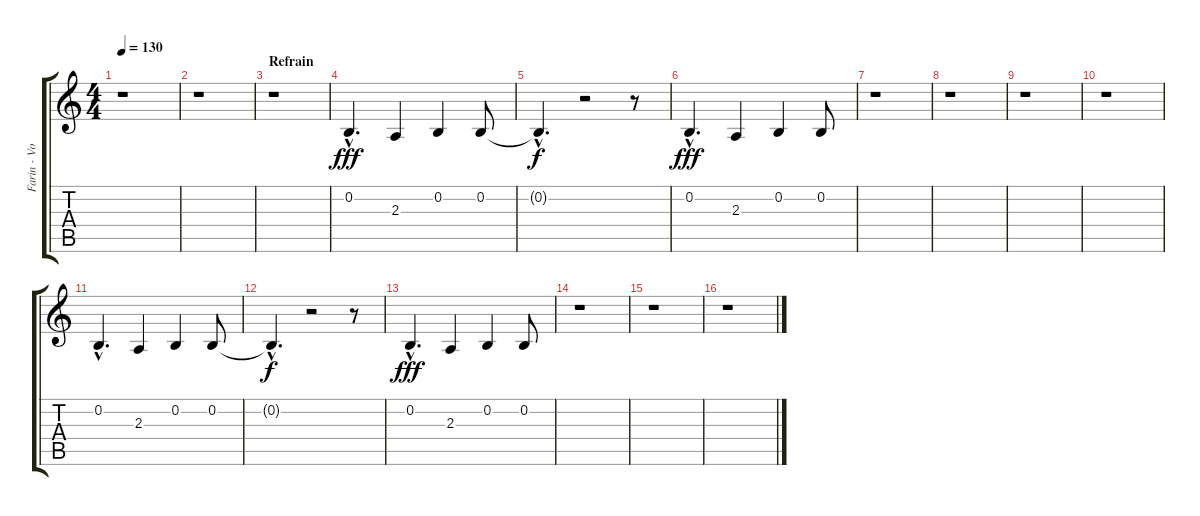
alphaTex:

\track ("Farin - Vocals" "Farin - Vo") {instrument lead1square}
\staff {score tabs}
\tuning (E4 B3 G3 D3 A2 E2) {hide}
\ts (4 4)
\tempo 130
\clef g2
\ks c
r.1{dy fff} |
r.1 |
\section ("" "Refrain")
r.1 |
0.2{hac}.4{d} 2.3.4 0.2.4 0.2.8 |
0.2{hac t}.4{d dy f} r.2 r.8 |
0.2{hac}.4{d dy fff} 2.3.4 0.2.4 0.2.8 |
r.1 |
r.1 |
r.1 |
r.1 |
0.2{hac}.4{d} 2.3.4 0.2.4 0.2.8 |
0.2{hac t}.4{d dy f} r.2 r.8 |
0.2{hac}.4{d dy fff} 2.3.4 0.2.4 0.2.8 |
r.1 |
r.1 |
r.1
